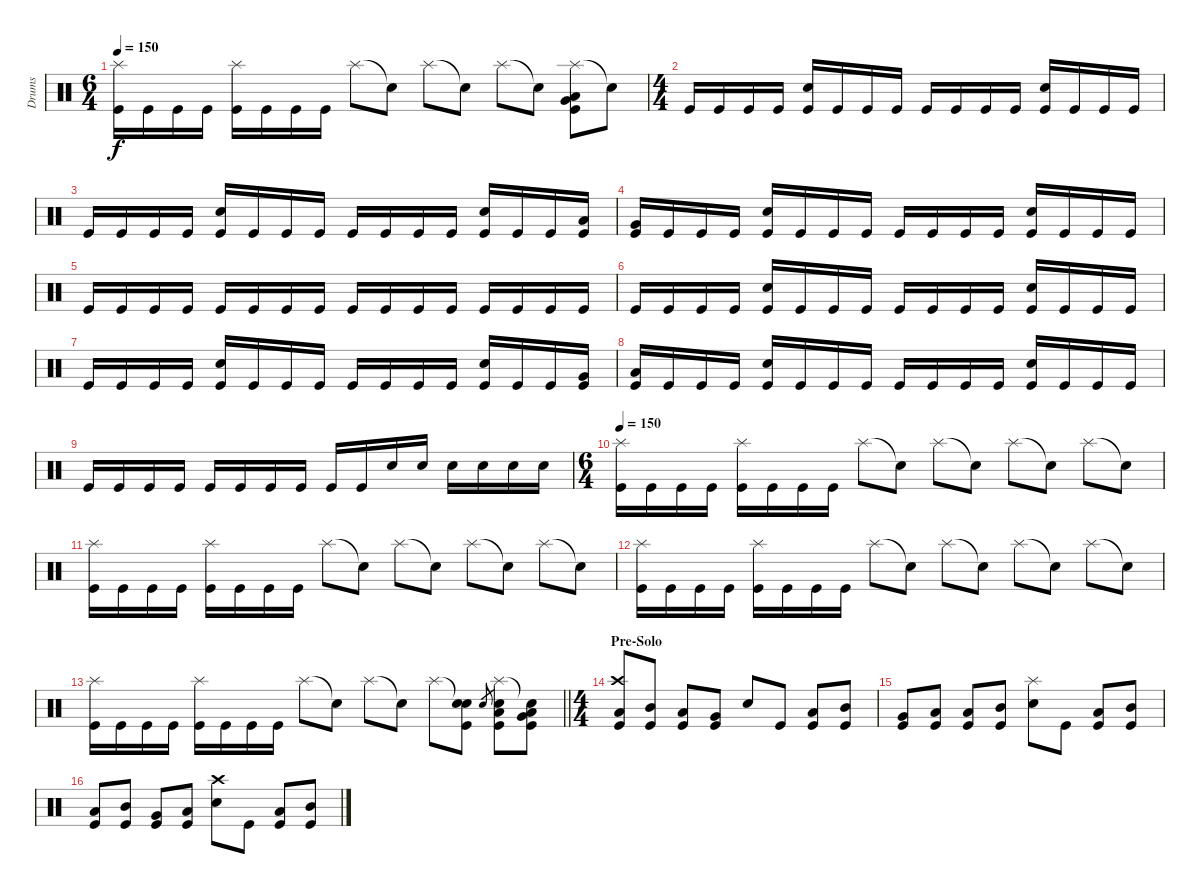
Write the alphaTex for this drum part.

\track ("Drums" "Drums") {instrument percussion}
\staff {score}
\articulation defaults
\ts (6 4)
\tempo 150
\clef neutral
\ks c
("Splash (hit)" "Kick (hit)").16{dy f} "Kick (hit)".16 "Kick (hit)".16 "Kick (hit)".16 ("Splash (hit)" "Kick (hit)").16 "Kick (hit)".16 "Kick (hit)".16 "Kick (hit)".16 "Splash (hit)".8 "Snare (hit)"{t}.8 "Splash (hit)".8 "Snare (hit)"{t}.8 "Splash (hit)".8 "Snare (hit)"{t}.8 ("Splash (hit)" "Very Low Tom (hit)" "Low Floor Tom (hit)" "Kick (hit)").8 "Snare (hit)"{t}.8 |
\ts (4 4)
"Kick (hit)".16 "Kick (hit)".16 "Kick (hit)".16 "Kick (hit)".16 ("Snare (hit) 2" "Kick (hit)").16 "Kick (hit)".16 "Kick (hit)".16 "Kick (hit)".16 "Kick (hit)".16 "Kick (hit)".16 "Kick (hit)".16 "Kick (hit)".16 ("Snare (hit) 2" "Kick (hit)").16 "Kick (hit)".16 "Kick (hit)".16 "Kick (hit)".16 |
"Kick (hit)".16 "Kick (hit)".16 "Kick (hit)".16 "Kick (hit)".16 ("Snare (hit) 2" "Kick (hit)").16 "Kick (hit)".16 "Kick (hit)".16 "Kick (hit)".16 "Kick (hit)".16 "Kick (hit)".16 "Kick (hit)".16 "Kick (hit)".16 ("Snare (hit) 2" "Kick (hit)").16 "Kick (hit)".16 "Kick (hit)".16 ("Low Floor Tom (hit)" "Kick (hit)").16 |
("Very Low Tom (hit)" "Kick (hit)").16 "Kick (hit)".16 "Kick (hit)".16 "Kick (hit)".16 ("Snare (hit) 2" "Kick (hit)").16 "Kick (hit)".16 "Kick (hit)".16 "Kick (hit)".16 "Kick (hit)".16 "Kick (hit)".16 "Kick (hit)".16 "Kick (hit)".16 ("Snare (hit) 2" "Kick (hit)").16 "Kick (hit)".16 "Kick (hit)".16 "Kick (hit)".16 |
"Kick (hit)".16 "Kick (hit)".16 "Kick (hit)".16 "Kick (hit)".16 "Kick (hit)".16 "Kick (hit)".16 "Kick (hit)".16 "Kick (hit)".16 "Kick (hit)".16 "Kick (hit)".16 "Kick (hit)".16 "Kick (hit)".16 "Kick (hit)".16 "Kick (hit)".16 "Kick (hit)".16 "Kick (hit)".16 |
"Kick (hit)".16 "Kick (hit)".16 "Kick (hit)".16 "Kick (hit)".16 ("Snare (hit) 2" "Kick (hit)").16 "Kick (hit)".16 "Kick (hit)".16 "Kick (hit)".16 "Kick (hit)".16 "Kick (hit)".16 "Kick (hit)".16 "Kick (hit)".16 ("Snare (hit) 2" "Kick (hit)").16 "Kick (hit)".16 "Kick (hit)".16 "Kick (hit)".16 |
"Kick (hit)".16 "Kick (hit)".16 "Kick (hit)".16 "Kick (hit)".16 ("Snare (hit) 2" "Kick (hit)").16 "Kick (hit)".16 "Kick (hit)".16 "Kick (hit)".16 "Kick (hit)".16 "Kick (hit)".16 "Kick (hit)".16 "Kick (hit)".16 ("Snare (hit) 2" "Kick (hit)").16 "Kick (hit)".16 "Kick (hit)".16 ("Very Low Tom (hit)" "Kick (hit)").16 |
("Low Floor Tom (hit)" "Kick (hit)").16 "Kick (hit)".16 "Kick (hit)".16 "Kick (hit)".16 ("Snare (hit) 2" "Kick (hit)").16 "Kick (hit)".16 "Kick (hit)".16 "Kick (hit)".16 "Kick (hit)".16 "Kick (hit)".16 "Kick (hit)".16 "Kick (hit)".16 ("Snare (hit) 2" "Kick (hit)").16 "Kick (hit)".16 "Kick (hit)".16 "Kick (hit)".16 |
"Kick (hit)".16 "Kick (hit)".16 "Kick (hit)".16 "Kick (hit)".16 "Kick (hit)".16 "Kick (hit)".16 "Kick (hit)".16 "Kick (hit)".16 "Kick (hit)".16 "Kick (hit)".16 "Snare (hit) 2".16 "Snare (hit) 2".16 "Snare (hit) 2".16 "Snare (hit) 2".16 "Snare (hit) 2".16 "Snare (hit) 2".16 |
\ts (6 4)
\tempo 150
("Splash (hit)" "Kick (hit)").16 "Kick (hit)".16 "Kick (hit)".16 "Kick (hit)".16 ("Splash (hit)" "Kick (hit)").16 "Kick (hit)".16 "Kick (hit)".16 "Kick (hit)".16 "Splash (hit)".8 "Snare (hit)"{t}.8 "Splash (hit)".8 "Snare (hit)"{t}.8 "Splash (hit)".8 "Snare (hit)"{t}.8 "Splash (hit)".8 "Snare (hit)"{t}.8 |
("Splash (hit)" "Kick (hit)").16 "Kick (hit)".16 "Kick (hit)".16 "Kick (hit)".16 ("Splash (hit)" "Kick (hit)").16 "Kick (hit)".16 "Kick (hit)".16 "Kick (hit)".16 "Splash (hit)".8 "Snare (hit)"{t}.8 "Splash (hit)".8 "Snare (hit)"{t}.8 "Splash (hit)".8 "Snare (hit)"{t}.8 "Splash (hit)".8 "Snare (hit)"{t}.8 |
("Splash (hit)" "Kick (hit)").16 "Kick (hit)".16 "Kick (hit)".16 "Kick (hit)".16 ("Splash (hit)" "Kick (hit)").16 "Kick (hit)".16 "Kick (hit)".16 "Kick (hit)".16 "Splash (hit)".8 "Snare (hit)"{t}.8 "Splash (hit)".8 "Snare (hit)"{t}.8 "Splash (hit)".8 "Snare (hit)"{t}.8 "Splash (hit)".8 "Snare (hit)"{t}.8 |
\barLineRight lightlight
("Splash (hit)" "Kick (hit)").16 "Kick (hit)".16 "Kick (hit)".16 "Kick (hit)".16 ("Splash (hit)" "Kick (hit)").16 "Kick (hit)".16 "Kick (hit)".16 "Kick (hit)".16 "Splash (hit)".8 "Snare (hit)"{t}.8 "Splash (hit)".8 "Snare (hit)"{t}.8 "Splash (hit)".8 ("Snare (hit)"{t} "Snare (hit) 2" "Kick (hit)").8 "Snare (hit) 2".8{gr} ("Splash (hit)" "Snare (hit) 2" "Low Floor Tom (hit)" "Kick (hit)").8 ("Snare (hit)"{t} "Low Floor Tom (hit)" "Very Low Tom (hit)" "Kick (hit)").8 |
\ts (4 4)
\section ("" "Pre-Solo")
("Crash high (hit)" "Low Tom (hit)" "Kick (hit)").8 ("Mid Tom (hit)" "Kick (hit)").8 ("Low Tom (hit)" "Kick (hit)").8 ("Very Low Tom (hit)" "Kick (hit)").8 "Snare (hit) 2".8 "Kick (hit)".8 ("Low Tom (hit)" "Kick (hit)").8 ("Mid Tom (hit)" "Kick (hit)").8 |
("Very Low Tom (hit)" "Kick (hit)").8 ("Low Floor Tom (hit)" "Kick (hit)").8 ("Low Tom (hit)" "Kick (hit)").8 ("Mid Tom (hit)" "Kick (hit)").8 ("Splash (hit)" "Snare (hit) 2").8 "Kick (hit)".8 ("Low Tom (hit)" "Kick (hit)").8 ("Mid Tom (hit)" "Kick (hit)").8 |
("Low Tom (hit)" "Kick (hit)").8 ("Mid Tom (hit)" "Kick (hit)").8 ("Very Low Tom (hit)" "Kick (hit)").8 ("Low Floor Tom (hit)" "Kick (hit)").8 ("Crash high (hit)" "Snare (hit) 2").8 "Kick (hit)".8 ("Low Tom (hit)" "Kick (hit)").8 ("Mid Tom (hit)" "Kick (hit)").8
